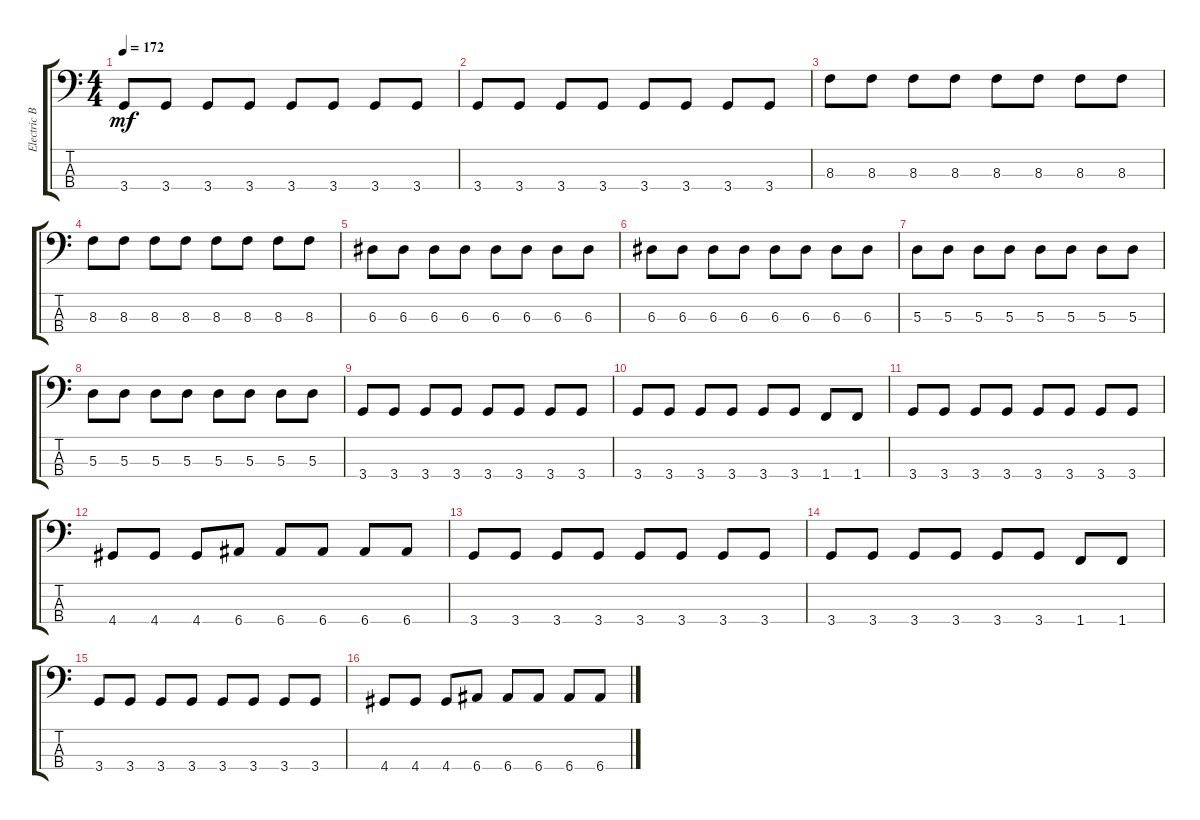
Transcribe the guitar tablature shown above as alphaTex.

\track ("Electric Bass" "Electric B") {instrument electricbassfinger}
\staff {score tabs}
\tuning (G2 D2 A1 E1) {hide}
\ts (4 4)
\tempo 172
\clef f4
\ks c
3.4.8{dy mf} 3.4.8 3.4.8 3.4.8 3.4.8 3.4.8 3.4.8 3.4.8 |
3.4.8 3.4.8 3.4.8 3.4.8 3.4.8 3.4.8 3.4.8 3.4.8 |
8.3.8 8.3.8 8.3.8 8.3.8 8.3.8 8.3.8 8.3.8 8.3.8 |
8.3.8 8.3.8 8.3.8 8.3.8 8.3.8 8.3.8 8.3.8 8.3.8 |
6.3.8 6.3.8 6.3.8 6.3.8 6.3.8 6.3.8 6.3.8 6.3.8 |
6.3.8 6.3.8 6.3.8 6.3.8 6.3.8 6.3.8 6.3.8 6.3.8 |
5.3.8 5.3.8 5.3.8 5.3.8 5.3.8 5.3.8 5.3.8 5.3.8 |
5.3.8 5.3.8 5.3.8 5.3.8 5.3.8 5.3.8 5.3.8 5.3.8 |
3.4.8 3.4.8 3.4.8 3.4.8 3.4.8 3.4.8 3.4.8 3.4.8 |
3.4.8 3.4.8 3.4.8 3.4.8 3.4.8 3.4.8 1.4.8 1.4.8 |
3.4.8 3.4.8 3.4.8 3.4.8 3.4.8 3.4.8 3.4.8 3.4.8 |
4.4.8 4.4.8 4.4.8 6.4.8 6.4.8 6.4.8 6.4.8 6.4.8 |
3.4.8 3.4.8 3.4.8 3.4.8 3.4.8 3.4.8 3.4.8 3.4.8 |
3.4.8 3.4.8 3.4.8 3.4.8 3.4.8 3.4.8 1.4.8 1.4.8 |
3.4.8 3.4.8 3.4.8 3.4.8 3.4.8 3.4.8 3.4.8 3.4.8 |
4.4.8 4.4.8 4.4.8 6.4.8 6.4.8 6.4.8 6.4.8 6.4.8
